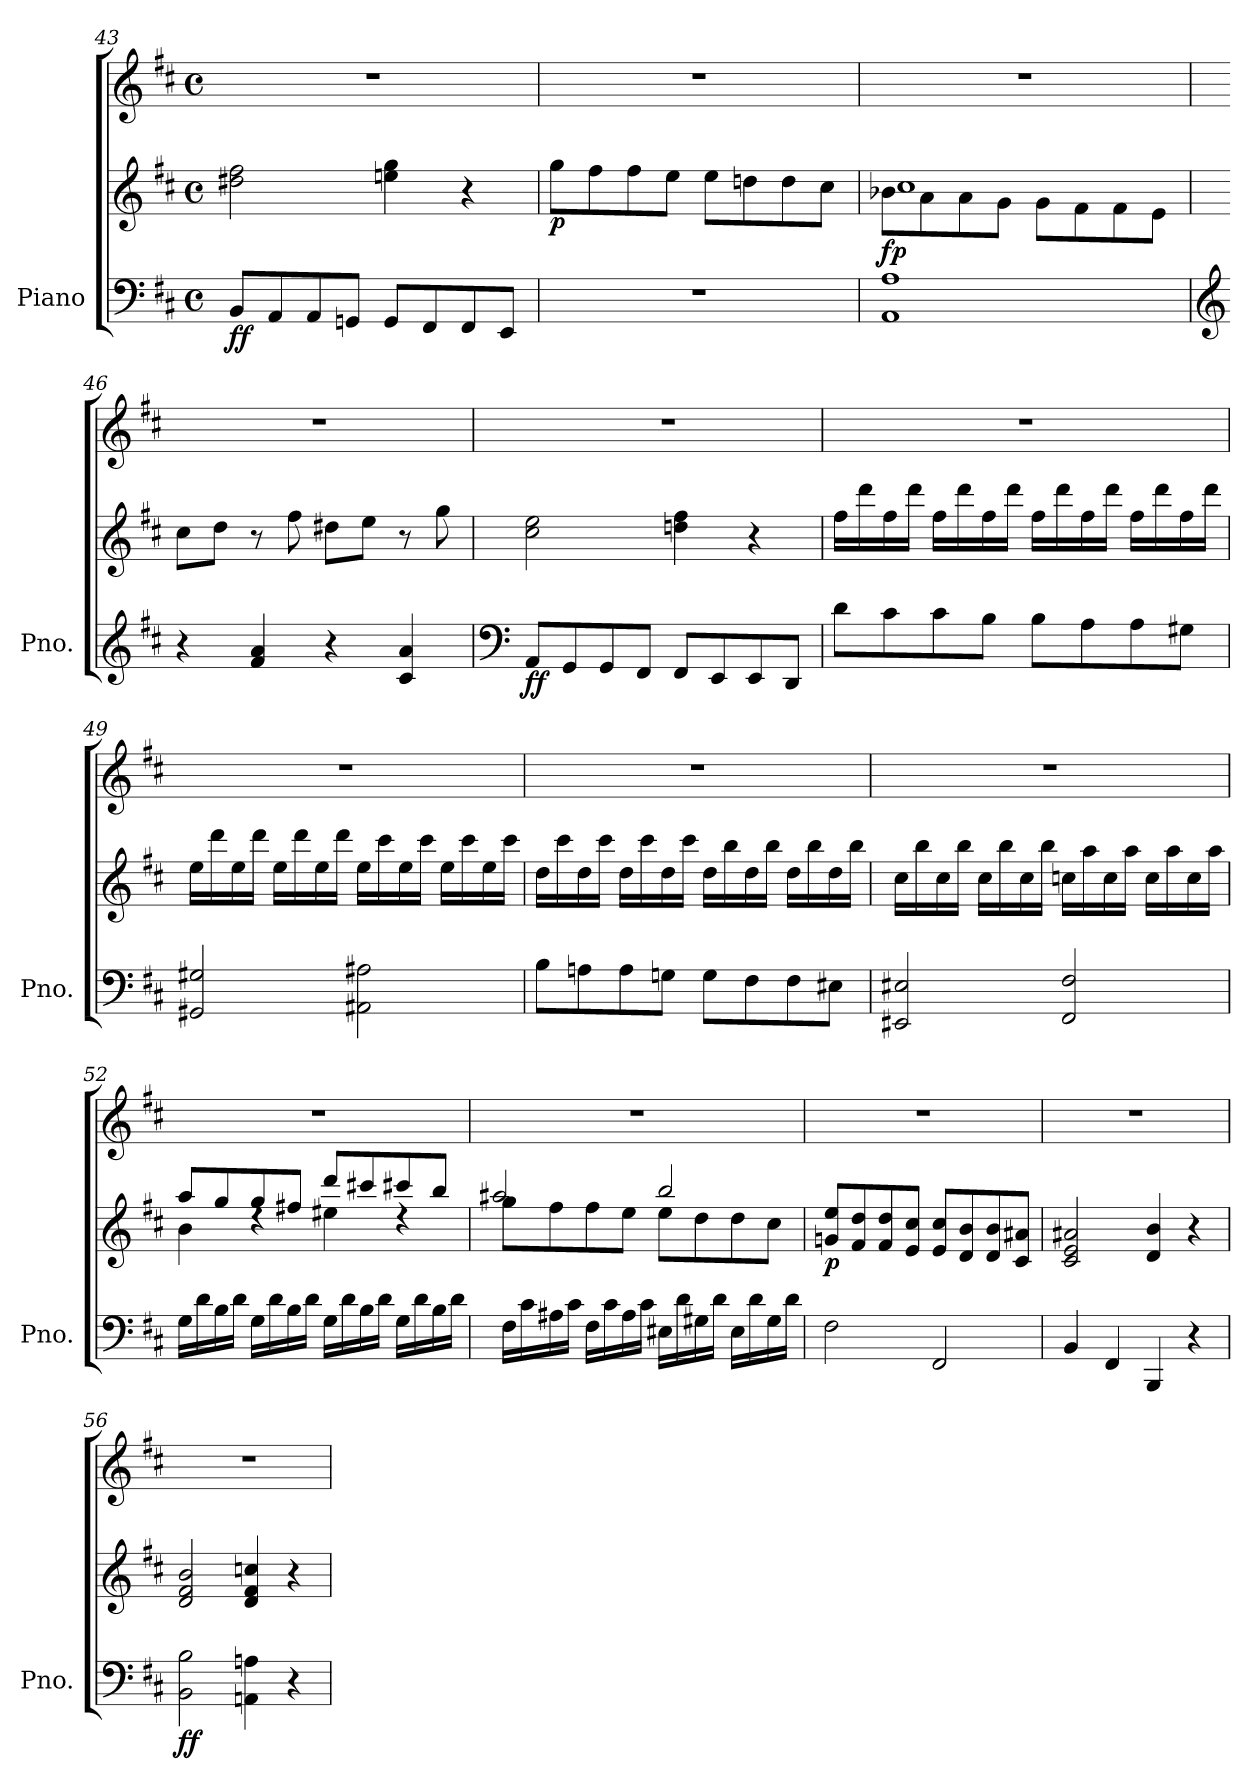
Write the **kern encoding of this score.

**kern	**kern	**kern	**dynam
*part1	*part1	*part1	*part1
*staff3	*staff2	*staff1	*staff1/2/3
*I"Piano	*	*	*
*I'Pno.	*	*	*
*clefF4	*clefG2	*clefG2	*
*k[f#c#]	*k[f#c#]	*k[f#c#]	*
*M4/4	*M4/4	*M4/4	*
*met(c)	*met(c)	*met(c)	*
=43	=43	=43	=43
!	!	!	!LO:DY:b=3
!	!	!	!LO:DY:n=1:b=2
8BB/L	2dd#X\ 2ff#\	1r	f f
8AA/	.	.	.
8AA/	.	.	.
8GGn/J	.	.	.
8GG/L	4een\ 4gg\	.	.
8FF#/	.	.	.
8FF#/	4r	.	.
8EE/J	.	.	.
!!LO:LB:g=z
=44	=44	=44	=44
!	!	!	!LO:DY:b=2
1r	8gg\L	1r	p
.	8ff#\	.	.
.	8ff#\	.	.
.	8ee\J	.	.
.	8ee\L	.	.
.	8ddn\	.	.
.	8dd\	.	.
.	8cc#\J	.	.
=45	=45	=45	=45
*	*^	*	*
!	!	!	!	!LO:DY:b=2
1AA 1A	8b-X\L	1cc#	1r	fp
.	8a\	.	.	.
.	8a\	.	.	.
.	8g\J	.	.	.
.	8g\L	.	.	.
.	8f#\	.	.	.
.	8f#\	.	.	.
.	8e\J	.	.	.
*	*v	*v	*	*
=46	=46	=46	=46
*clefG2	*	*	*
4r	8cc#\L	1r	.
.	8dd\J	.	.
4f#/ 4a/	8r	.	.
.	8ff#\	.	.
4r	8dd#X\L	.	.
.	8ee\J	.	.
4c#/ 4a/	8r	.	.
.	8gg\	.	.
=47	=47	=47	=47
*clefF4	*	*	*
!	!	!	!LO:DY:b=3
!	!	!	!LO:DY:n=1:b=2
8AA/L	2cc#\ 2ee\	1r	f f
8GG/	.	.	.
8GG/	.	.	.
8FF#/J	.	.	.
8FF#/L	4ddn\ 4ff#\	.	.
8EE/	.	.	.
8EE/	4r	.	.
8DD/J	.	.	.
!!LO:LB:g=z
=48	=48	=48	=48
8d\L	16ff#\LL	1r	.
.	16ddd\	.	.
8c#\	16ff#\	.	.
.	16ddd\JJ	.	.
8c#\	16ff#\LL	.	.
.	16ddd\	.	.
8B\J	16ff#\	.	.
.	16ddd\JJ	.	.
8B\L	16ff#\LL	.	.
.	16ddd\	.	.
8A\	16ff#\	.	.
.	16ddd\JJ	.	.
8A\	16ff#\LL	.	.
.	16ddd\	.	.
8G#X\J	16ff#\	.	.
.	16ddd\JJ	.	.
=49	=49	=49	=49
2GG#X/ 2G#X/	16ee\LL	1r	.
.	16ddd\	.	.
.	16ee\	.	.
.	16ddd\JJ	.	.
.	16ee\LL	.	.
.	16ddd\	.	.
.	16ee\	.	.
.	16ddd\JJ	.	.
2AA#X\ 2A#X\	16ee\LL	.	.
.	16ccc#\	.	.
.	16ee\	.	.
.	16ccc#\JJ	.	.
.	16ee\LL	.	.
.	16ccc#\	.	.
.	16ee\	.	.
.	16ccc#\JJ	.	.
=50	=50	=50	=50
8B\L	16dd\LL	1r	.
.	16ccc#\	.	.
8An\	16dd\	.	.
.	16ccc#\JJ	.	.
8A\	16dd\LL	.	.
.	16ccc#\	.	.
8Gn\J	16dd\	.	.
.	16ccc#\JJ	.	.
8G\L	16dd\LL	.	.
.	16bb\	.	.
8F#\	16dd\	.	.
.	16bb\JJ	.	.
8F#\	16dd\LL	.	.
.	16bb\	.	.
8E#X\J	16dd\	.	.
.	16bb\JJ	.	.
!!LO:LB:g=z
=51	=51	=51	=51
2EE#X/ 2E#X/	16cc#\LL	1r	.
.	16bb\	.	.
.	16cc#\	.	.
.	16bb\JJ	.	.
.	16cc#\LL	.	.
.	16bb\	.	.
.	16cc#\	.	.
.	16bb\JJ	.	.
2FF#/ 2F#/	16ccn\LL	.	.
.	16aa\	.	.
.	16cc\	.	.
.	16aa\JJ	.	.
.	16cc\LL	.	.
.	16aa\	.	.
.	16cc\	.	.
.	16aa\JJ	.	.
=52	=52	=52	=52
*	*^	*	*
16G\LL	8aa/L	4b\	1r	.
16d\	.	.	.	.
16B\	8gg/	.	.	.
16d\JJ	.	.	.	.
16G\LL	8gg/	4rdd	.	.
16d\	.	.	.	.
16B\	8ff#X/J	.	.	.
16d\JJ	.	.	.	.
16G\LL	8ddd/L	4ee#X\	.	.
16d\	.	.	.	.
16B\	8ccc#X/	.	.	.
16d\JJ	.	.	.	.
16G\LL	8ccc#X/	4rdd	.	.
16d\	.	.	.	.
16B\	8bb/J	.	.	.
16d\JJ	.	.	.	.
=53	=53	=53	=53	=53
16F#\LL	8gg\L	2aa#X/	1r	.
16c#\	.	.	.	.
16A#X\	8ff#\	.	.	.
16c#\JJ	.	.	.	.
16F#\LL	8ff#\	.	.	.
16c#\	.	.	.	.
16A#\	8ee\J	.	.	.
16c#\JJ	.	.	.	.
16E#X\LL	8ee\L	2bb/	.	.
16d\	.	.	.	.
16G#X\	8dd\	.	.	.
16d\JJ	.	.	.	.
16E#\LL	8dd\	.	.	.
16d\	.	.	.	.
16G#\	8cc#\J	.	.	.
16d\JJ	.	.	.	.
*	*v	*v	*	*
!!LO:LB:g=z
=54	=54	=54	=54
!	!	!	!LO:DY:b=2
2F#\	8gn/< 8ee/<L	1r	p
.	8f#/< 8dd/<	.	.
.	8f#/ 8dd/	.	.
.	8e/ 8cc#/J	.	.
2FF#/	8e/ 8cc#/L	.	.
.	8d/ 8b/	.	.
.	8d/ 8b/	.	.
.	8c#/ 8a#X/J	.	.
=55	=55	=55	=55
4BB/	2c#/ 2e/ 2a#X/	1r	.
4FF#/	.	.	.
4BBB/	4d/ 4b/	.	.
4r	4r	.	.
=56	=56	=56	=56
!	!	!	!LO:DY:b=3
!	!	!	!LO:DY:n=1:b=2
2BB\ 2B\	2d/ 2f#/ 2b/	1r	f f
4AAn\ 4An\	4d/ 4f#/ 4ccn/	.	.
4r	4r	.	.
=	=	=	=
*-	*-	*-	*-
